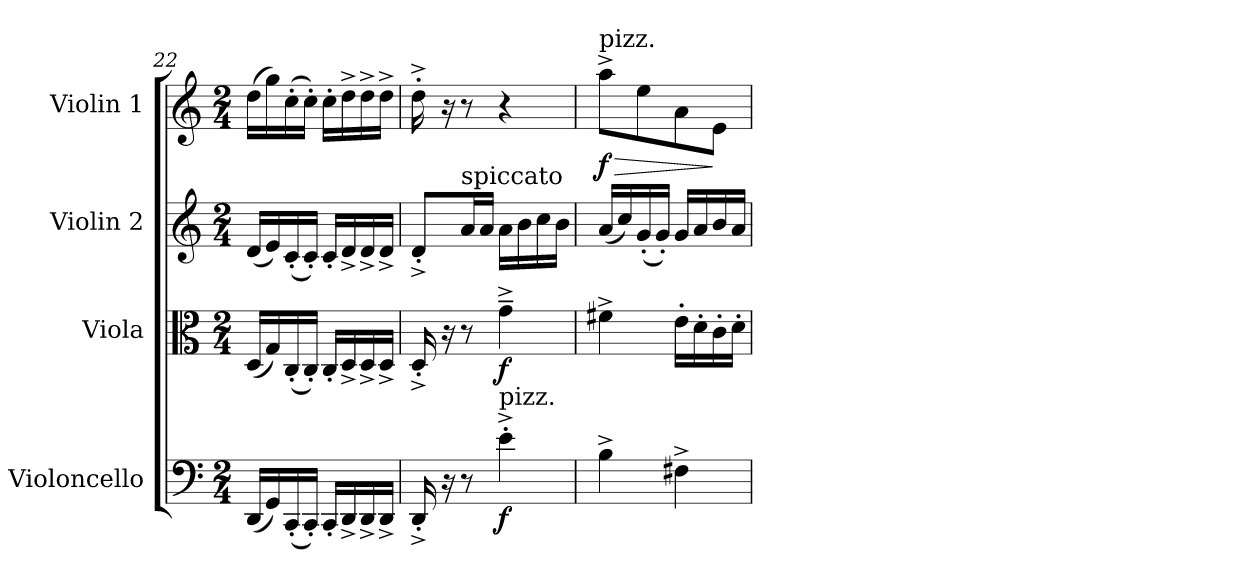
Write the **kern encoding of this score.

**kern	**dynam	**kern	**dynam	**kern	**dynam	**kern	**dynam
*part4	*part4	*part3	*part3	*part2	*part2	*part1	*part1
*staff4	*staff4	*staff3	*staff3	*staff2	*staff2	*staff1	*staff1
*I"Violoncello	*	*I"Viola	*	*I"Violin 2	*	*I"Violin 1	*
*I'Vc	*	*I'Vla	*	*I'Vln	*	*I'Vln	*
!!LO:PB:g=z
*clefF4	*	*clefC3	*	*clefG2	*	*clefG2	*
*k[]	*	*k[]	*	*k[]	*	*k[]	*
*M2/4	*	*M2/4	*	*M2/4	*	*M2/4	*
=22	=22	=22	=22	=22	=22	=22	=22
(16DD/LL	.	(16D/LL	.	(16d/LL	.	(16dd\LL	.
16GG/)	.	16G/)	.	16e/)	.	16gg\)	.
(16CC'/	.	(16C'/	.	(16c'/	.	(16cc'\	.
16CC'/JJ)	.	16C'/JJ)	.	16c'/JJ)	.	16cc'\JJ)	.
16CC'/LL	.	16C'/LL	.	16c'/LL	.	16cc'\LL	.
16DD^/	.	16D^/	.	16d^/	.	16dd^\	.
16DD^/	.	16D^/	.	16d^/	.	16dd^\	.
16DD^/JJ	.	16D^/JJ	.	16d^/JJ	.	16dd^\JJ	.
=23	=23	=23	=23	=23	=23	=23	=23
16DD'^/	.	16D'^/	.	8d'^/L	.	16dd'^\	.
16r	.	16r	.	.	.	16r	.
!	!	!	!	!LO:TX:a:t=spiccato	!	!	!
!	!	!	!	!	!LO:DY:b	!	!
!	!	!	!	!	!LO:DY:n=1:b	!	!
8r	.	8r	.	16a/L	other-dynamics f	8r	.
.	.	.	.	16a/JJ	.	.	.
!LO:TX:a:t=pizz.	!	!	!	!	!	!	!
!	!LO:DY:b	!	!LO:DY:b	!	!	!	!
4e'^\	f	4g~^\	f	16a\LL	.	4r	.
.	.	.	.	16b\	.	.	.
.	.	.	.	16cc\	.	.	.
.	.	.	.	16b\JJ	.	.	.
=24	=24	=24	=24	=24	=24	=24	=24
!	!	!	!	!	!	!LO:TX:a:t=pizz.	!
!	!	!	!	!	!	!	!LO:HP:b
!	!	!	!	!	!	!	!LO:DY:n=1:b
4B^\	.	4f#X^\	.	(16a/LL	.	8aa^\L	> f
.	.	.	.	16cc/)	.	.	.
.	.	.	.	(16g'/	.	8ee\	.
.	.	.	.	16g'/JJ)	.	.	.
4F#X^\	.	16e'\LL	.	16g/LL	.	8a\	.
.	.	16d'\	.	16a/	.	.	.
.	.	16c'\	.	16b/	.	8e\J	]
.	.	16d'\JJ	.	16a/JJ	.	.	.
=	=	=	=	=	=	=	=
*-	*-	*-	*-	*-	*-	*-	*-
